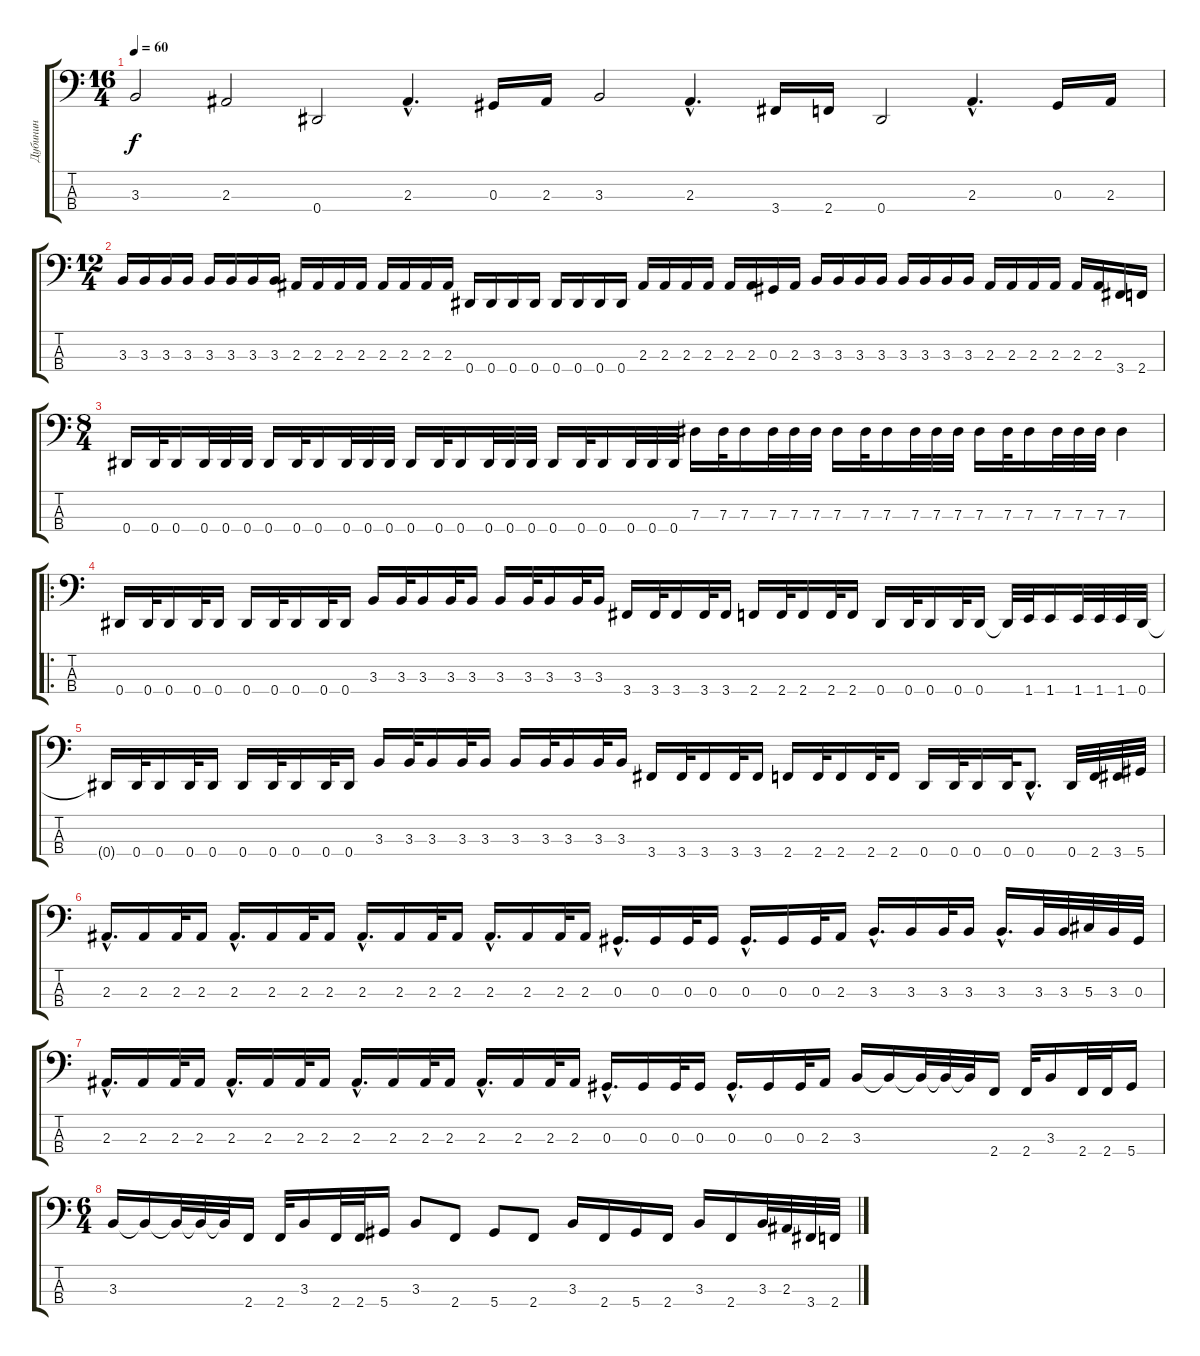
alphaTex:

\track ("Дубинин" "Дубинин") {instrument electricbassfinger}
\staff {score tabs}
\tuning (Gb2 Db2 Ab1 Eb1) {hide}
\ts (16 4)
\tempo 60
\clef f4
\ks c
3.3.2{dy f instrument electricbassfinger} 2.3.2 0.4.2 2.3{hac}.4{d} 0.3.16 2.3.16 3.3.2 2.3{hac}.4{d} 3.4.16 2.4.16 0.4.2 2.3{hac}.4{d} 0.3.16 2.3.16 |
\ts (12 4)
3.3.16 3.3.16 3.3.16 3.3.16 3.3.16 3.3.16 3.3.16 3.3.16 2.3.16 2.3.16 2.3.16 2.3.16 2.3.16 2.3.16 2.3.16 2.3.16 0.4.16 0.4.16 0.4.16 0.4.16 0.4.16 0.4.16 0.4.16 0.4.16 2.3.16 2.3.16 2.3.16 2.3.16 2.3.16 2.3.16 0.3.16 2.3.16 3.3.16 3.3.16 3.3.16 3.3.16 3.3.16 3.3.16 3.3.16 3.3.16 2.3.16 2.3.16 2.3.16 2.3.16 2.3.16 2.3.16 3.4.16 2.4.16 |
\ts (8 4)
0.4.16 0.4.32 0.4.16 0.4.32 0.4.32 0.4.32 0.4.16 0.4.32 0.4.16 0.4.32 0.4.32 0.4.32 0.4.16 0.4.32 0.4.16 0.4.32 0.4.32 0.4.32 0.4.16 0.4.32 0.4.16 0.4.32 0.4.32 0.4.32 7.3.16 7.3.32 7.3.16 7.3.32 7.3.32 7.3.32 7.3.16 7.3.32 7.3.16 7.3.32 7.3.32 7.3.32 7.3.16 7.3.32 7.3.16 7.3.32 7.3.32 7.3.32 7.3.4 |
\ro
0.4.16 0.4.32 0.4.16 0.4.32 0.4.16 0.4.16 0.4.32 0.4.16 0.4.32 0.4.16 3.3.16 3.3.32 3.3.16 3.3.32 3.3.16 3.3.16 3.3.32 3.3.16 3.3.32 3.3.16 3.4.16 3.4.32 3.4.16 3.4.32 3.4.16 2.4.16 2.4.32 2.4.16 2.4.32 2.4.16 0.4.16 0.4.32 0.4.16 0.4.32 0.4.16 0.4{t}.32 1.4.32 1.4.16 1.4.32 1.4.32 1.4.32 0.4.32 |
0.4{t}.16 0.4.32 0.4.16 0.4.32 0.4.16 0.4.16 0.4.32 0.4.16 0.4.32 0.4.16 3.3.16 3.3.32 3.3.16 3.3.32 3.3.16 3.3.16 3.3.32 3.3.16 3.3.32 3.3.16 3.4.16 3.4.32 3.4.16 3.4.32 3.4.16 2.4.16 2.4.32 2.4.16 2.4.32 2.4.16 0.4.16 0.4.32 0.4.16 0.4.32 0.4{hac}.8{d} 0.4.32 2.4.32 3.4.32 5.4.32 |
2.3{hac}.16{d} 2.3.16 2.3.32 2.3.16 2.3{hac}.16{d} 2.3.16 2.3.32 2.3.16 2.3{hac}.16{d} 2.3.16 2.3.32 2.3.16 2.3{hac}.16{d} 2.3.16 2.3.32 2.3.16 0.3{hac}.16{d} 0.3.16 0.3.32 0.3.16 0.3{hac}.16{d} 0.3.16 0.3.32 2.3.16 3.3{hac}.16{d} 3.3.16 3.3.32 3.3.16 3.3{hac}.16{d} 3.3.32 3.3.32 5.3.32 3.3.32 0.3.32 |
2.3{hac}.16{d} 2.3.16 2.3.32 2.3.16 2.3{hac}.16{d} 2.3.16 2.3.32 2.3.16 2.3{hac}.16{d} 2.3.16 2.3.32 2.3.16 2.3{hac}.16{d} 2.3.16 2.3.32 2.3.16 0.3{hac}.16{d} 0.3.16 0.3.32 0.3.16 0.3{hac}.16{d} 0.3.16 0.3.32 2.3.16 3.3.16 3.3{t}.16 3.3{t}.32 3.3{t}.32 3.3{t}.32 2.4.16 2.4.32 3.3.16 2.4.32 2.4.32 5.4.16 |
\ts (6 4)
3.3.16 3.3{t}.16 3.3{t}.32 3.3{t}.32 3.3{t}.32 2.4.16 2.4.32 3.3.16 2.4.32 2.4.32 5.4.16 3.3.8 2.4.8 5.4.8 2.4.8 3.3.16 2.4.16 5.4.16 2.4.16 3.3.16 2.4.16 3.3.32 2.3.32 3.4.32 2.4.32
